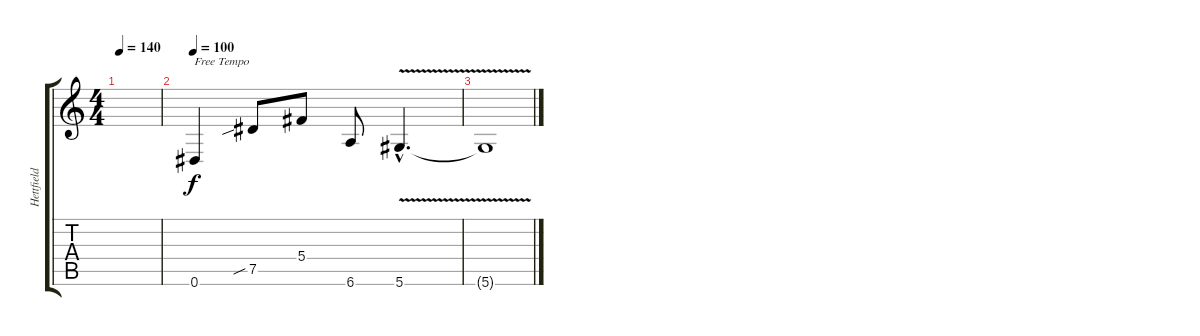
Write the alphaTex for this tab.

\track ("Hettfield " "Hettfield ") {instrument distortionguitar}
\staff {score tabs}
\tuning (Eb4 Bb3 Gb3 Db3 Ab2 Eb2) {hide}
\ts (4 4)
\tempo 140
\clef g2
\ks c
|
\tempo 100
0.6.4{txt "Free Tempo"} 7.5{sib}.8 5.4.8 6.6.8 5.6{v hac}.4{d} |
5.6{t}.1
